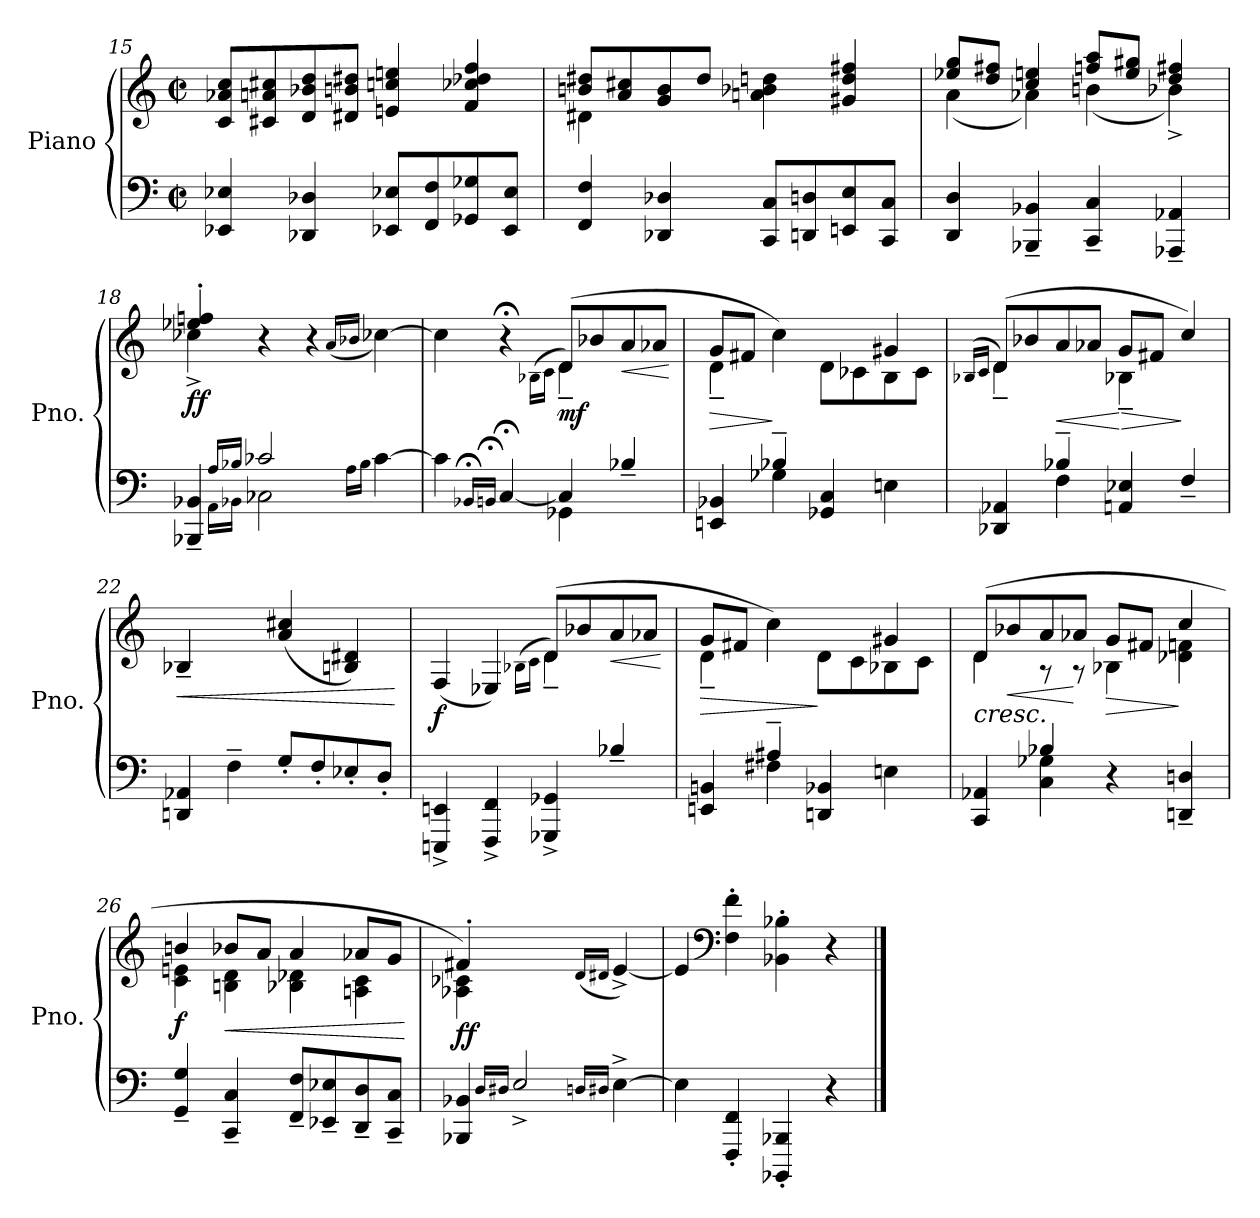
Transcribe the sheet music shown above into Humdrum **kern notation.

**kern	**kern	**dynam
*part1	*part1	*part1
*staff2	*staff1	*staff1/2
*I"Piano	*	*
*I'Pno.	*	*
!!LO:LB:g=z
*clefF4	*clefG2	*
*k[]	*k[]	*
*M2/2	*M2/2	*
*met(c|)	*met(c|)	*
=15	=15	=15
4EE-X/ 4E-X/	8c/ 8a-X/ 8cc/L	.
.	8c#X/ 8an/ 8cc#X/	.
4DD-X/ 4D-X/	8d/ 8b-X/ 8dd/	.
.	8d#X/ 8bn/ 8dd#X/J	.
8EE-X/ 8E-X/L	4en/ 4ccn/ 4een/	.
8FF/ 8F/	.	.
8GG-X/ 8G-X/	4f/ 4cc-X/ 4dd-X/ 4ff/	.
8EE-/ 8E-/J	.	.
=16	=16	=16
*	*^	*
4FF/ 4F/	8bn/ 8dd#X/L	4d#X\	.
.	8a/ 8cc#X/	.	.
4DD-X/ 4D-X/	8g/ 8b/	2.ryy	.
.	8dd#/J	.	.
8CC/ 8C/L	4an\ 4b-X\ 4ddn\	.	.
8DDn/ 8Dn/	.	.	.
8EEn/ 8E/	4g#X/ 4dd/ 4ff#X/	.	.
8CC/ 8C/J	.	.	.
=17	=17	=17	=17
4DD/ 4D/	8ee-X/ 8gg/L	(<4a\	.
.	8dd/ 8ff#X/J	.	.
4BBB-X/~ 4BB-X/~	4cc/ 4een/	4a-X\)	.
4CC/~ 4C/~	8ffn/ 8aa/L	(<4bn\	.
.	8ee/ 8gg#X/J	.	.
4AAA-X/~ 4AA-X/~	4dd/ 4ff#X/	4b-X^\)	.
=18	=18	=18	=18
*^	*	*	*
!	!	!	!	!LO:DY:b
4BBB-X/~ 4BB-X/~	4ryy	4ee-X/' 4ffn/'	4cc-X^\	ff
16qA/LL	16qAA\LL	.	.	.
16qB-X/JJ	16qBB-X\JJ	.	.	.
2c-X/	2C-X\	4r	2.ryy	.
.	.	4r	.	.
16qA\LL	.	(<16qa/LL	.	.
16qB-\JJ	.	16qb-X/JJ	.	.
[4c-\	4ryy	[4cc-X\)	.	.
!!LO:LB:g=z	!!
=19	=19	=19	=19	=19
4c-\]	2ryy	4cc-\]	2ryy	.
16qBB-X;</LL	.	.	.	.
16qBBn;</JJ	.	.	.	.
[4C;</	.	4r;<	.	.
.	.	(>16qB-X\LL	.	.
.	.	16qc\JJ	.	.
!	!	!	!	!LO:DY:b
4C/]	4GG-X\	(>8d/L)	4d~\	mf
.	.	8b-X/	.	.
!	!	!	!	!LO:HP:b
4B-X~/	4ryy	8a/	4ryy	<
.	.	8a-X/J	.	.
*v	*v	*	*	*
*	*v	*v	*
.	.	[
=20	=20	=20
*^	*	*
!	!	!	!LO:HP:b
*	*	*^	*
4EEn/ 4BB-X/	4ryy	8g/L	4d~\	>
.	.	8f#X/J	.	.
4B-X~/	4G-X\	4cc\)	4ryy	]
4GG-X/ 4C/	2ryy	4ryy	8d\L	.
.	.	.	8c-X\	.
4En\	.	4g#X/	8B\	.
.	.	.	8c-\J	.
=21	=21	=21	=21	=21
.	.	(<16qB-X/LL	.	.
.	.	16qc/JJ	.	.
4DD-X/ 4AA-X/	4ryy	(>8d/L)	4d~\	.
.	.	8b-X/	.	.
!	!	!	!	!LO:HP:b
4B-X~/	4F\	8a/	4ryy	<
.	.	8a-X/J	.	.
!	!	!	!	!LO:HP:n=1:b
4AAn/ 4E-X/	2ryy	8g/L	4B-X~\	[ >
.	.	8f#X/J	.	.
4F~/	.	4cc/)	4ryy	]
*v	*v	*	*	*
=22	=22	=22	=22
!	!	!	!LO:HP:b
*	*v	*v	*
4DDn/ 4AA-X/	4B-X~/	<
4F~\	4ryy	.
8G'/L	(>4a/ 4cc#X/	.
8F'/	.	.
8E-X'/	4Bn/ 4d#X/)	.
8D'/J	.	.
.	.	[
!!LO:PB:g=z
=23	=23	=23
*	*^	*
!	!	!	!LO:DY:b
4EEEn/^ 4EEn/^	(<4F/	2ryy	f
4FFF/^ 4FF/^	4E-X/)	.	.
.	(>16qB-X\LL	.	.
.	16qc\JJ	.	.
4GGG-X/^ 4GG-X/^	(>8d/L)	4d~\	.
.	8b-X/	.	.
!	!	!	!LO:HP:b
4B-X~/	8a/	4ryy	<
.	8a-X/J	.	.
*	*v	*v	*
.	.	[
=24	=24	=24
*^	*	*
!	!	!	!LO:HP:b
*	*	*^	*
4EEn/ 4BBn/	4ryy	8g/L	4d~\	>
.	.	8f#X/J	.	.
4A#X~/	4F#X\	4cc\)	4ryy	.
4DDn/ 4BB-X/	2ryy	4ryy	8d\L	]
.	.	.	8c\	.
4En\	.	4g#X/	8B-X\	.
.	.	.	8c\J	.
=25	=25	=25	=25	=25
!	!	!	!	!LO:HP:b
4CC/ 4AA-X/	4ryy	(>8d/L	4d\	<
!	!	!	!	!LO:HP:b
.	.	8b-X/	.	<
4B-X/	4C\ 4G-X\	8a/	8r	.
.	.	8a-X/J	8r	[
!	!	!	!	!LO:HP:b
4r	2ryy	8g/L	4B-X\	>
.	.	8f#X/J	.	.
4DDn/~ 4Dn/~	.	4cc/	4d-X\ 4fn\	]
*v	*v	*	*	*
*	*v	*v	*
.	.	[
=26	=26	=26
*	*^	*
!	!	!	!LO:DY:b
4GG/~ 4G/~	4bn/	4c\ 4en\	f
!	!	!	!LO:HP:b
4CC/~ 4C/~	8b-X/L	4Bn\ 4d\	<
.	8a/J	.	.
8FF/~ 8F/~L	4a/	4B-X\ 4d-X\	.
8EE-X/~ 8E-X/~	.	.	.
8DD/~ 8D/~	8a-X/L	4An\ 4c\	.
8CC/~ 8C/~J	8g/J	.	.
*	*v	*v	*
.	.	[
!!LO:LB:g=z
=27	=27	=27
*	*^	*
!	!	!	!LO:DY:b
4BBB-X/ 4BB-X/	4f#X'/)	4A-X\ 4c-X\	ff
16qD/LL	.	.	.
16qD#X/JJ	.	.	.
2E^/	4ryy	2.ryy	.
.	4ryy	.	.
16qDn/LL	(<16qd/LL	.	.
16qD#X/JJ	16qd#X/JJ	.	.
[4E^\	[4e^/)	.	.
*	*v	*v	*
=28	=28	=28
4E\]	4e/]	.
*	*clefF4	*
4FFF/' 4FF/'	4F\' 4f\'	.
4BBBB-X/' 4BBB-X/'	4BB-X\' 4B-X\'	.
4r	4r	.
==	==	==
*-	*-	*-
